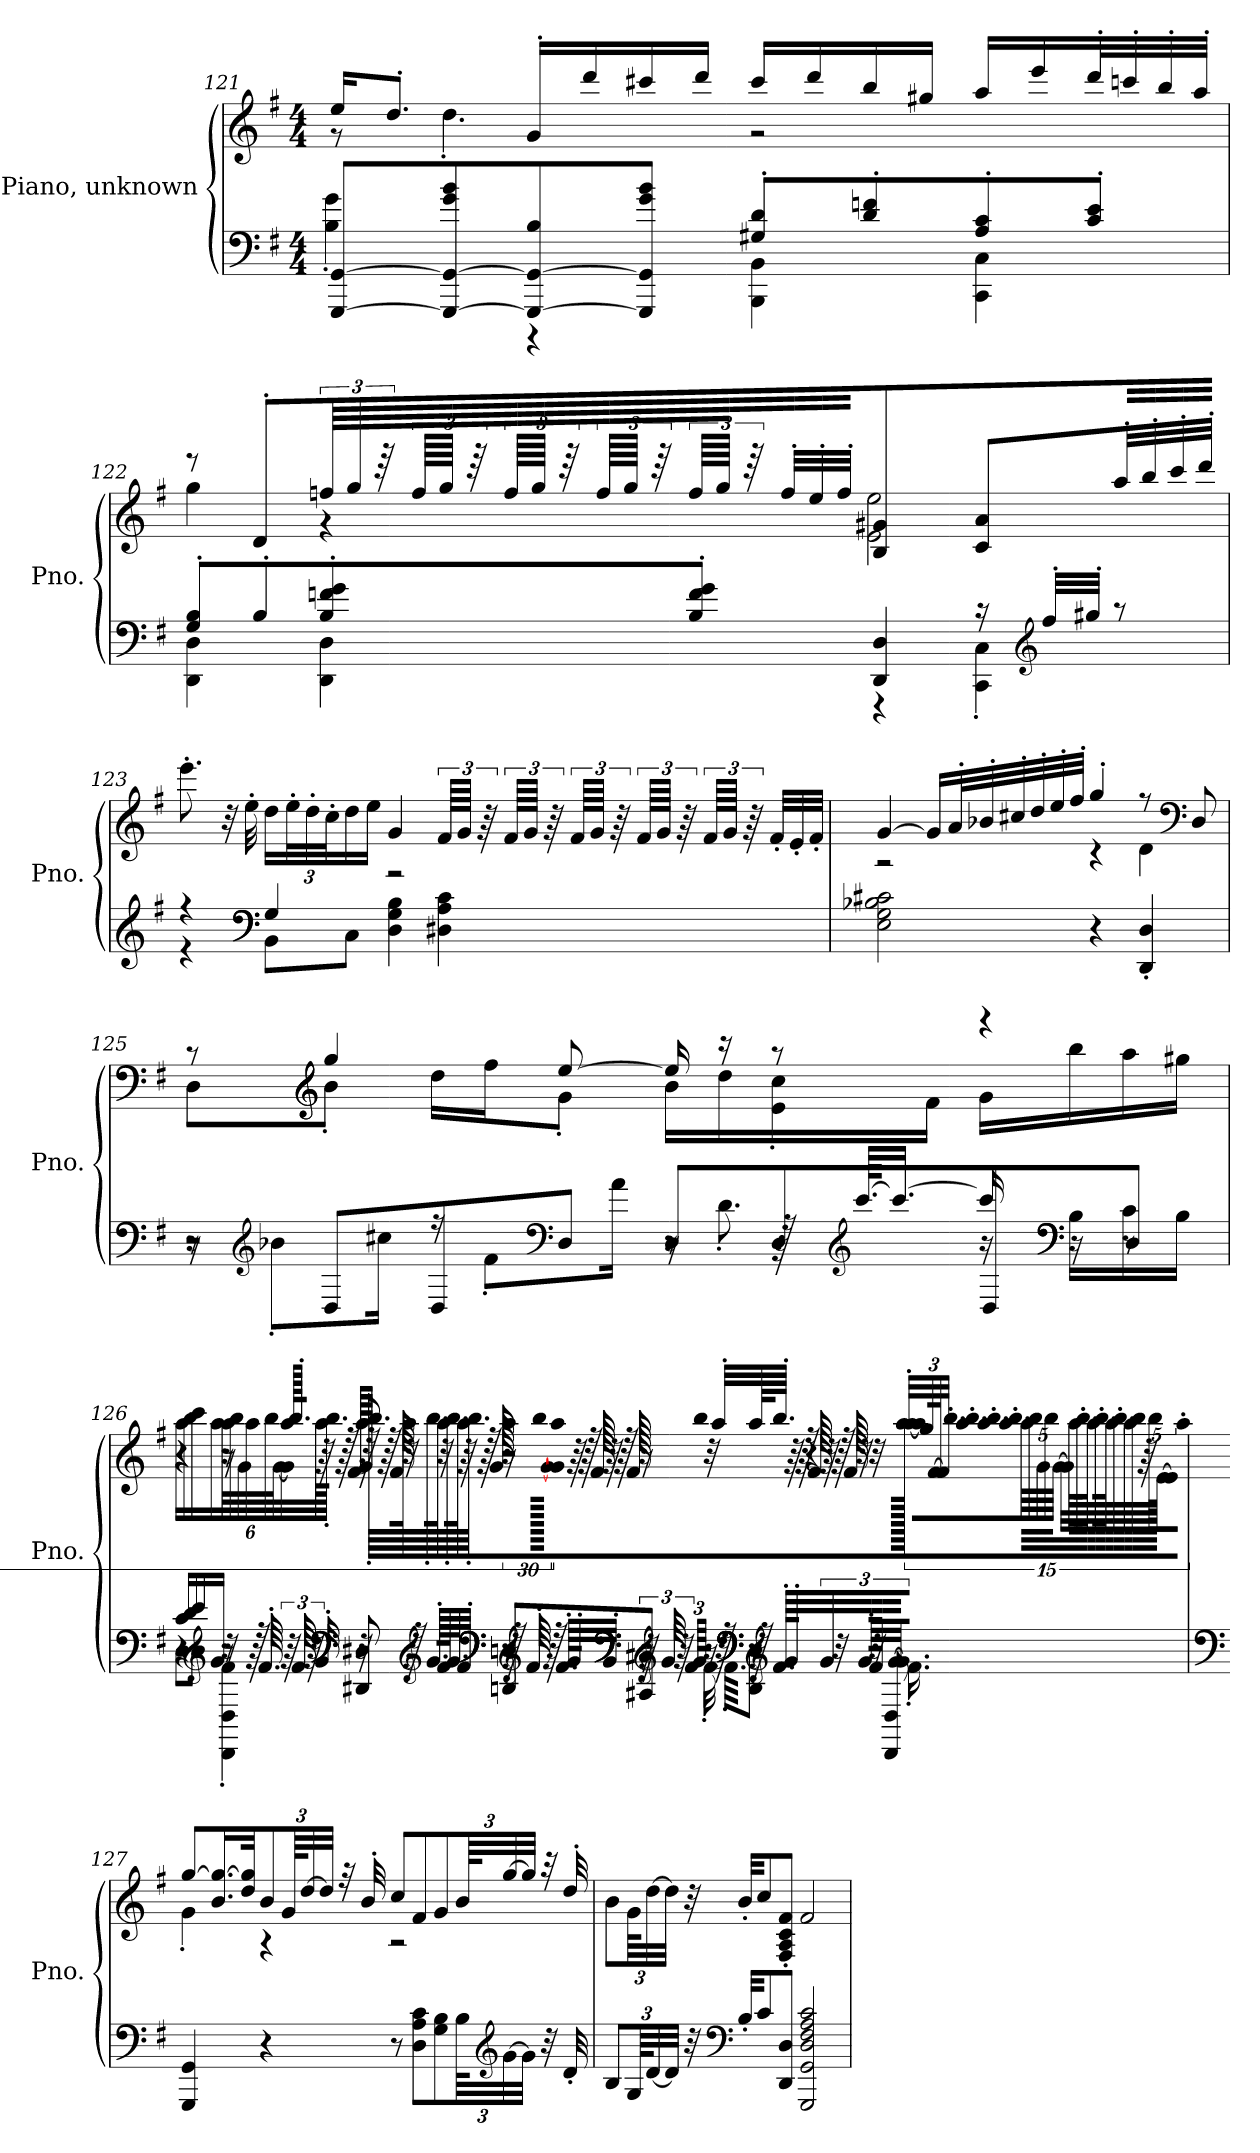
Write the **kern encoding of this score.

**kern	**kern
*part1	*part1
*staff2	*staff1
*I"Piano, unknown	*
*I'Pno.	*
*clefF4	*clefG2
*k[f#]	*k[f#]
*M4/4	*M4/4
=121	=121
*^	*^
[8GGG/ [8GG/L	4B\' 4g\'	16ee/KL	8r
.	.	8.dd'/J	.
8GGG/_ 8GG/_ 8g/ 8b/	.	.	4.dd'\
8GGG/_ 8GG/_ 8B/	4r	16g'/LL	.
.	.	16ddd/	.
8GGG/] 8GG/] 8g/ 8b/J	.	16ccc#X/	.
.	.	16ddd/JJ	.
8G#X/' 8d/'L	4BBB\ 4BB\	16ccc#/LL	2r
.	.	16ddd/	.
8d/' 8fn/'	.	16bb/	.
.	.	16gg#X/JJ	.
8A/' 8c/'	4CC\ 4C\	16aa/LL	.
.	.	16eee/	.
8c/' 8e/'J	.	32ddd'/L	.
.	.	32cccn'/	.
.	.	32bb'/	.
.	.	32aa'/JJJ	.
!!LO:LB:g=z	!!
=122	=122	=122	=122
8G/' 8B/'L	4DD\ 4D\	8r	4gg\
8B'/	.	8d'/L	.
8B/' 8fn/' 8g/'	4DD\ 4D\	96ffn/LLL	4r
.	.	96gg/JJJJ	.
.	.	96r	.
.	.	96ff/LLLL	.
.	.	96gg/JJJJ	.
.	.	96r	.
.	.	96ff/LLLL	.
.	.	96gg/JJJJ	.
.	.	96r	.
.	.	96ff/LLLL	.
.	.	96gg/JJJJ	.
.	.	96r	.
8B/' 8f/' 8g/'J	.	96ff/LLLL	.
.	.	96gg/JJJJ	.
.	.	96r	.
.	.	32ff'/LLL	.
.	.	32ee'/	.
.	.	32ff'/JJJ	.
4DD/ 4D/	4r	4B/ 4g#X/	2e\ 2ee\
16r	4CC\' 4C\'	8c/ 8a/L	.
*clefG2	*	*	*
32ff#'/LLL	.	.	.
32gg#X'/JJJ	.	.	.
8r	.	32aa'/LL	.
.	.	32bb'/	.
.	.	32ccc'/	.
.	.	32ddd'/JJJ	.
*	*	*v	*v
!!LO:LB:g=z
=123	=123	=123
4r	4r	8.eee'\
.	.	32r
.	.	32ee'\
*clefF4	*	*
4G/	8BB\L	16dd\LL
*	*	*Xbrackettup
.	.	48ee'\L
.	.	48dd'\
.	.	48cc'\J
.	8C\J	16dd\
.	.	16ee\JJ
2r	4D\ 4G\ 4B\	4g/
*	*	*brackettup
.	4D#X\ 4A\ 4c\	96f#/LLLL
.	.	96g/JJJJ
.	.	96r
.	.	96f#/LLLL
.	.	96g/JJJJ
.	.	96r
.	.	96f#/LLLL
.	.	96g/JJJJ
.	.	96r
.	.	96f#/LLLL
.	.	96g/JJJJ
.	.	96r
.	.	96f#/LLLL
.	.	96g/JJJJ
.	.	96r
.	.	32f#'/LLL
.	.	32e'/
.	.	32f#'/JJJ
*v	*v	*
!!LO:LB:g=z
=124	=124
*	*^
2E\ 2G\ 2B-X\ 2c#X\	[4g/	2r
.	16g/LL]	.
.	32a'/L	.
.	32b-X'/	.
.	32cc#X'/	.
.	32dd'/	.
.	32ee'/	.
.	32ff#'/JJJ	.
4r	4gg'/	4r
4DD/' 4D/'	8r	4d\
*	*clefF4	*
.	8D/	.
!!LO:LB:g=z	!!
=125	=125	=125
*^	*	*
*	*^	*	*
2r	16r	8r	8r	8D\L
*clefG2	*	*	*	*
.	8b-X'\L	.	.	.
*	*	*	*clefG2	*
.	.	8D/L	4gg/	8b'\J
.	16cc#X\Jk	.	.	.
.	16r	8D/	.	16dd\LL
.	8f#'\L	.	.	16ff#\J
*clefF4	*	*	*	*
.	.	8D/J	[8ee/	8g'\J
.	16a\Jk	.	.	.
8r	16r	8D/L	16ee/]	16b\LL
.	8.d'\	.	16r	16dd\
128r	.	8D/	8r	16e\' 16cc\'
*clefG2	*	*	*	*
[64.ccc/KKLL	.	.	.	.
16.ccc/JJ_	.	.	.	.
.	.	.	.	16f#\JJ
16ccc/]	16r	8D/	4r	16g\LL
*clefF4	*	*	*	*
16r	16B\LL	.	.	16bb\
8r	16c\	8D/J	.	16aa\
.	16B\JJ	.	.	16gg#X\JJ
!!LO:PB:g=z
=126	=126	=126	=126	=126
*	*	*	*	*^
16c/LL	8D\L	4r	4r	16aa\LL	4r
16d/	.	.	.	16bb\	.
16e/	8D\J	.	.	16ccc\	.
*clefG2	*	*	*	*	*
16g/JJ	.	.	.	16aa\	.
*	*	*	*	*Xbrackettup	*
32r	4DD\' 4D\' 4f#\'	8r	8r	96aa\LL	16r
.	.	.	.	96bb\	.
.	.	.	.	96g\	.
128r	.	.	.	96aa\	.
64.f#'/	.	.	.	.	.
.	.	.	.	96bb\	.
.	.	.	.	[96g\J	.
96r	.	.	.	32g\]	128aa/KLLLL
.	.	.	.	.	64.bb'/JJJJ
96f#/	.	.	.	.	.
96r	.	.	.	.	.
32g'/	.	.	.	128aa\KL	64r
.	.	.	.	64.bb'\JJJJ	.
.	.	.	.	.	128r
.	.	.	.	.	128f#/KLLLL
*clefF4	*	*	*	*	*
32r	.	8DD#X/ 8D#X/	8aa'/	128r	64g/JJJJ
.	.	.	.	64.bb'\LLLL	.
.	.	.	.	.	128r
.	.	.	.	.	128f#/
128r	.	.	.	128aa\K	32r
*clefG2	*	*	*	*	*
64.g'/LLLL	.	.	.	64.bb'\	.
128f#/K	.	.	.	128aa\K	32r
64.g/J	.	.	.	64.bb'\	.
32f#'/JJJ	.	.	.	128aa\K	64r
.	.	.	.	64.bb'\	.
.	.	.	.	.	128r
.	.	.	.	.	128g/
*clefF4	*	*	*	*	*
*	*	*	*	*brackettup	*
!	!	!	!	!LO:N:vis=256	!
128r	8r	8DDn/ 8Dn/L	2r	1920%17aa\L	16r
*clefG2	*	*	*	*	*
64.f#'/	.	.	.	.	.
!	!	!	!	!LO:N:vis=256	!
.	.	.	.	1920%17bb\J	.
!	!	!	!	!LO:N:vis=64	!
.	.	.	.	[960%17g\	.
128r	.	.	.	.	.
.	.	.	.	1920ryy	.
!	!	!	!	!LO:N:vis=256	!
.	.	.	.	1920%17g\] 1920%17aa\L	.
64.f#'/KLLL	.	.	.	.	.
!	!	!	!	!LO:N:vis=256	!
.	.	.	.	1920%17bb\JJJJJ	.
!	!	!	!	!LO:N:vis=128	!
.	.	.	.	1920%17r	.
32g'/	.	.	.	[1920aa\	64r
.	.	.	.	960%7aa\KLLLL]	.
.	.	.	.	64.bb'\	.
.	.	.	.	.	128r
.	.	.	.	.	128f#/
32g'/JJJ	.	.	.	128aa\K	64r
.	.	.	.	64.bb'\	.
.	.	.	.	.	128r
.	.	.	.	.	128f#/
*clefF4	*	*	*	*	*
96r	16r	8CC#X/ 8C#X/J	.	128aa\K	16r
.	.	.	.	64.bb'\	.
*clefG2	*	*	*	*	*
96g/	.	.	.	.	.
96r	.	.	.	.	.
96f#/KLLL	.	.	.	128aa\K	.
.	.	.	.	64.bb'\	.
48g/JJJ	.	.	.	.	.
*	*	*	*	*Xbrackettup	*
16r	32f#'\	.	.	80aa\	32r
.	.	.	.	80bb\	.
.	.	.	.	80g\	.
.	128r	.	.	.	32aa'/LLL
.	.	.	.	80bb\	.
.	64.f#'\KKKL	.	.	.	.
.	.	.	.	[80g\JJJJ	.
*clefF4	*	*	*	*	*
128r	8DD\ 8D\J	8r	.	32g\LLL]	128aa/KL
*clefG2	*	*	*	*	*
64.f#'/KLLL	.	.	.	.	64.bb'/JJJJ
32g'/	.	.	.	128aa\KL	64r
.	.	.	.	64.bb'\	.
.	.	.	.	.	128r
.	.	.	.	.	128f#/
48g/JJJ	.	.	.	128aa\K	64r
.	.	.	.	64.bb'\	.
.	.	.	.	.	128r
48r	.	.	.	.	.
.	.	.	.	.	128f#/
.	.	.	.	128aa\K	32r
.	.	.	.	64.bb'\	.
48g'/LLL	.	.	.	.	.
*Xbrackettup	*	*	*	*brackettup	*
96f#/K	32r	8DD/ 8D/	.	80aa\	32r
[48g/J	.	.	.	.	.
.	.	.	.	80bb\JJJJ	.
.	.	.	.	80r	.
16.g/JJ]	16.f#'\	.	.	.	32aa'/LLL
.	.	.	.	80bb\LLLL	.
.	.	.	.	[80e\J	.
*	*	*	*	*	*Xbrackettup
.	.	.	.	32e\]	48gg/
.	.	.	.	.	[96f#/K
.	.	.	.	32aa'\JJJ	32f#/JJJ]
*v	*v	*v	*	*	*
*	*v	*v	*v
!!LO:LB:g=z
=127	=127
*clefF4	*
*	*^
4GGG/ 4GG/	[8gg/L	4g'\
.	16.b/ 16.gg/_L	.
.	32dd/ 32gg/]JK	.
4r	8b/	4r
.	96g/KLL	.
.	[48dd/	.
.	32dd/JJJ]	.
.	32r	.
.	32b'/	.
8r	8cc/L	2r
8D\ 8A\ 8c\L	8f#/	.
8G\ 8B\	8g/	.
96B\KLL	96b/KLL	.
*clefG2	*	*
[48g\	[48gg/	.
32g\JJJ]	32gg/JJJ]	.
32r	32r	.
32d'/	32dd'/	.
*	*v	*v
=128	=128
8B/L	8b\L
96G/KLL	96g\KLL
[48d/	[48dd\
32d/JJJ]	32dd\JJJ]
32r	32r
*clefF4	*
32B'/KKL	32b'/KKL
8c/	8cc/
8DD/ 8D/J	8F#/' 8A/' 8c/' 8f#/'J
2GGG/ 2GG/ 2D/ 2F#/ 2A/ 2c/	2f#/
=	=
*-	*-
